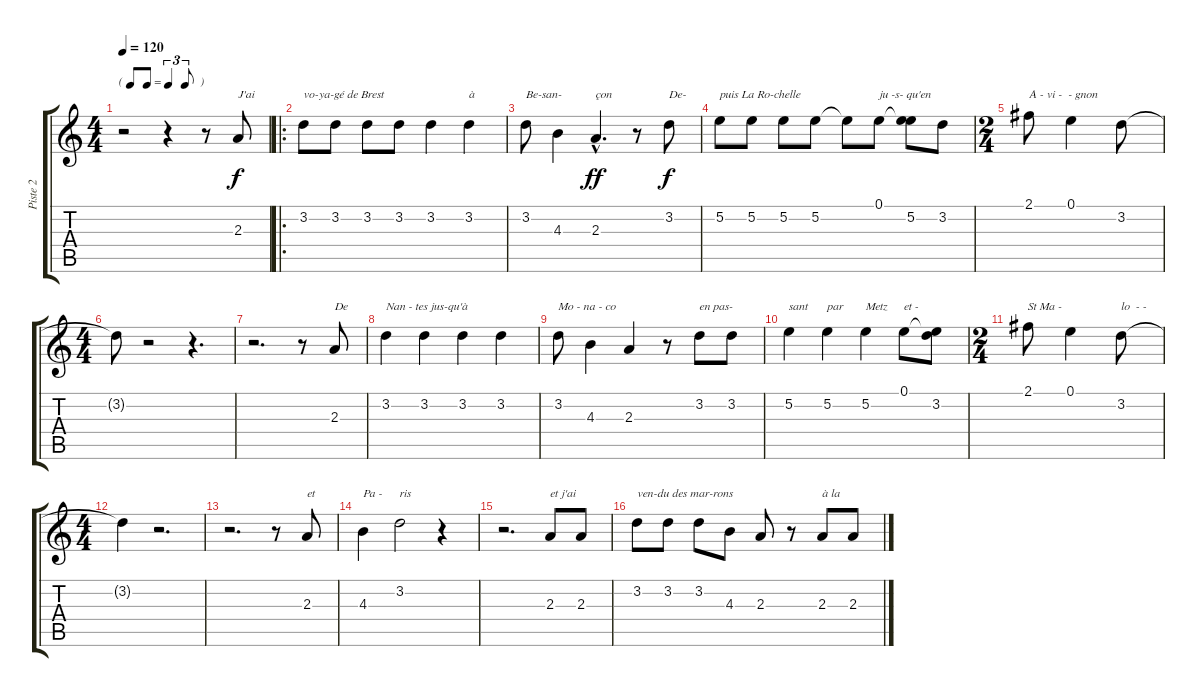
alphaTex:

\track ("Piste 2" "Piste 2") {instrument acousticguitarsteel}
\staff {score tabs}
\tuning (E4 B3 G3 D3 A2 E2) {hide}
\ts (4 4)
\tf triplet8th
\tempo 120
\clef g2
\ks c
r.2{dy f instrument acousticguitarsteel} r.4 r.8 2.3.8{txt "J'ai"} |
\ro
3.2.8{txt "vo-ya-gé de Brest"} 3.2.8 3.2.8 3.2.8 3.2.4 3.2.4{txt "à"} |
3.2.8{txt "Be-san-"} 4.3.4 2.3{hac}.4{d txt "çon" dy ff} r.8 3.2.8{txt "De-" dy f} |
5.2.8{txt "puis La Ro-chelle"} 5.2.8 5.2.8 5.2.8 5.2{t}.8 0.1.8{txt "ju -s- qu'en"} (0.1{t} 5.2).8 3.2.8 |
\ts (2 4)
2.1.8{txt "A - vi -  - gnon"} 0.1.4 3.2.8 |
\ts (4 4)
3.2{t}.8 r.2 r.4{d} |
r.2{d} r.8 2.3.8{txt "De"} |
3.2.4{txt "Nan - tes jus-qu'à"} 3.2.4 3.2.4 3.2.4 |
3.2.8{txt "Mo - na - co"} 4.3.4 2.3.4 r.8 3.2.8{txt "en pas-"} 3.2.8 |
5.2.4{txt "sant"} 5.2.4{txt "par"} 5.2.4{txt "Metz"} 0.1.8{txt "et -"} (0.1{t} 3.2).8 |
\ts (2 4)
2.1.8{txt "St Ma -"} 0.1.4 3.2.8{txt "lo  - - "} |
\ts (4 4)
3.2{t}.4 r.2{d} |
r.2{d} r.8 2.3.8{txt "et"} |
4.3.4{txt "Pa -"} 3.2.2{txt "ris"} r.4 |
r.2{d} 2.3.8{txt "et j'ai"} 2.3.8 |
3.2.8{txt "ven-du des mar-rons"} 3.2.8 3.2.8 4.3.8 2.3.8 r.8 2.3.8{txt "à la"} 2.3.8
